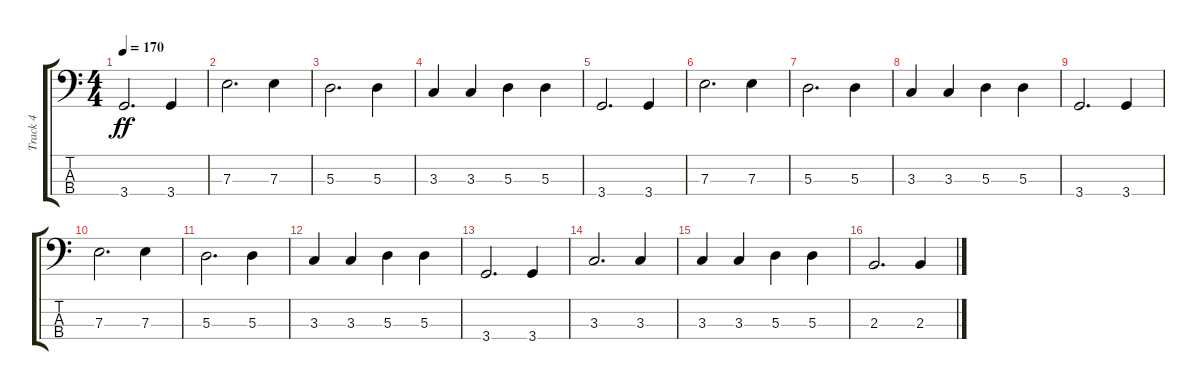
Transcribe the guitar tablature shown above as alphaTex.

\track ("Track 4" "Track 4") {instrument electricbassfinger}
\staff {score tabs}
\tuning (G2 D2 A1 E1) {hide}
\ts (4 4)
\tempo 170
\clef f4
\ks c
3.4.2{d dy ff} 3.4.4 |
7.3.2{d} 7.3.4 |
5.3.2{d} 5.3.4 |
3.3.4 3.3.4 5.3.4 5.3.4 |
3.4.2{d} 3.4.4 |
7.3.2{d} 7.3.4 |
5.3.2{d} 5.3.4 |
3.3.4 3.3.4 5.3.4 5.3.4 |
3.4.2{d} 3.4.4 |
7.3.2{d} 7.3.4 |
5.3.2{d} 5.3.4 |
3.3.4 3.3.4 5.3.4 5.3.4 |
3.4.2{d} 3.4.4 |
3.3.2{d} 3.3.4 |
3.3.4 3.3.4 5.3.4 5.3.4 |
2.3.2{d} 2.3.4
